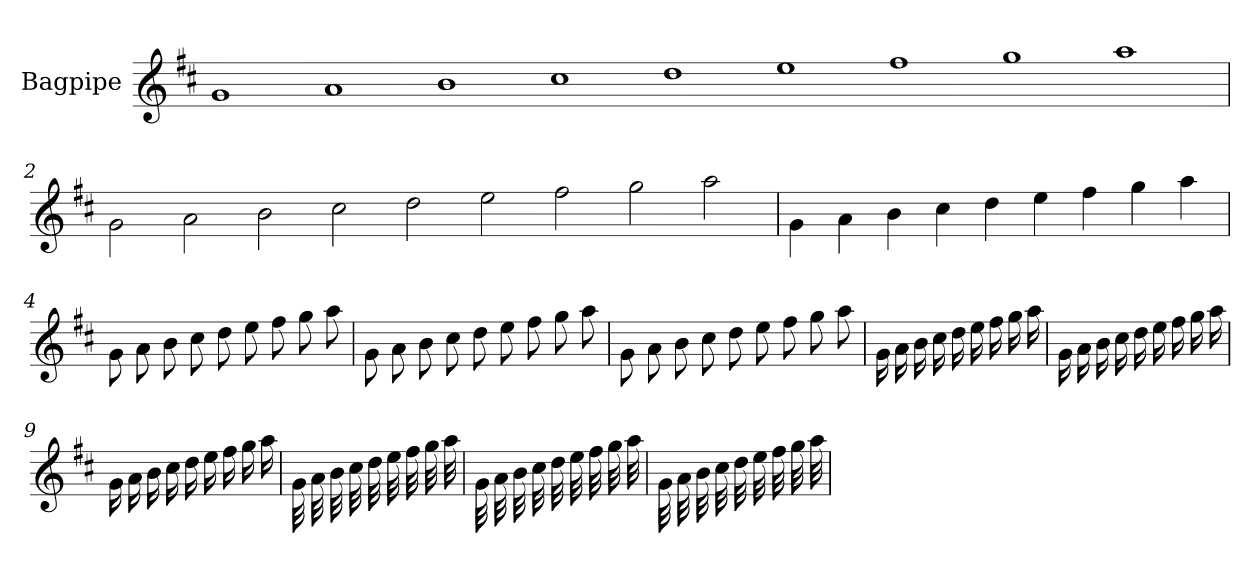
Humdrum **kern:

**kern
*part1
*staff1
*I"Bagpipe
*I'Bag
*k[f#c#]
=1
1g
1a
1b
1cc#
1dd
1ee
1ff#
1gg
1aa
=2
2g\
2a\
2b\
2cc#\
2dd\
2ee\
2ff#\
2gg\
2aa\
=3
4g\
4a\
4b\
4cc#\
4dd\
4ee\
4ff#\
4gg\
4aa\
=4
8g\
8a\
8b\
8cc#\
8dd\
8ee\
8ff#\
8gg\
8aa\
=5
8g\
8a\
8b\
8cc#\
8dd\
8ee\
8ff#\
8gg\
8aa\
=6
8g\
8a\
8b\
8cc#\
8dd\
8ee\
8ff#\
8gg\
8aa\
=7
16g\
16a\
16b\
16cc#\
16dd\
16ee\
16ff#\
16gg\
16aa\
=8
16g\
16a\
16b\
16cc#\
16dd\
16ee\
16ff#\
16gg\
16aa\
=9
16g\
16a\
16b\
16cc#\
16dd\
16ee\
16ff#\
16gg\
16aa\
=10
32g\
32a\
32b\
32cc#\
32dd\
32ee\
32ff#\
32gg\
32aa\
=11
32g\
32a\
32b\
32cc#\
32dd\
32ee\
32ff#\
32gg\
32aa\
=12
32g\
32a\
32b\
32cc#\
32dd\
32ee\
32ff#\
32gg\
32aa\
=
*-
